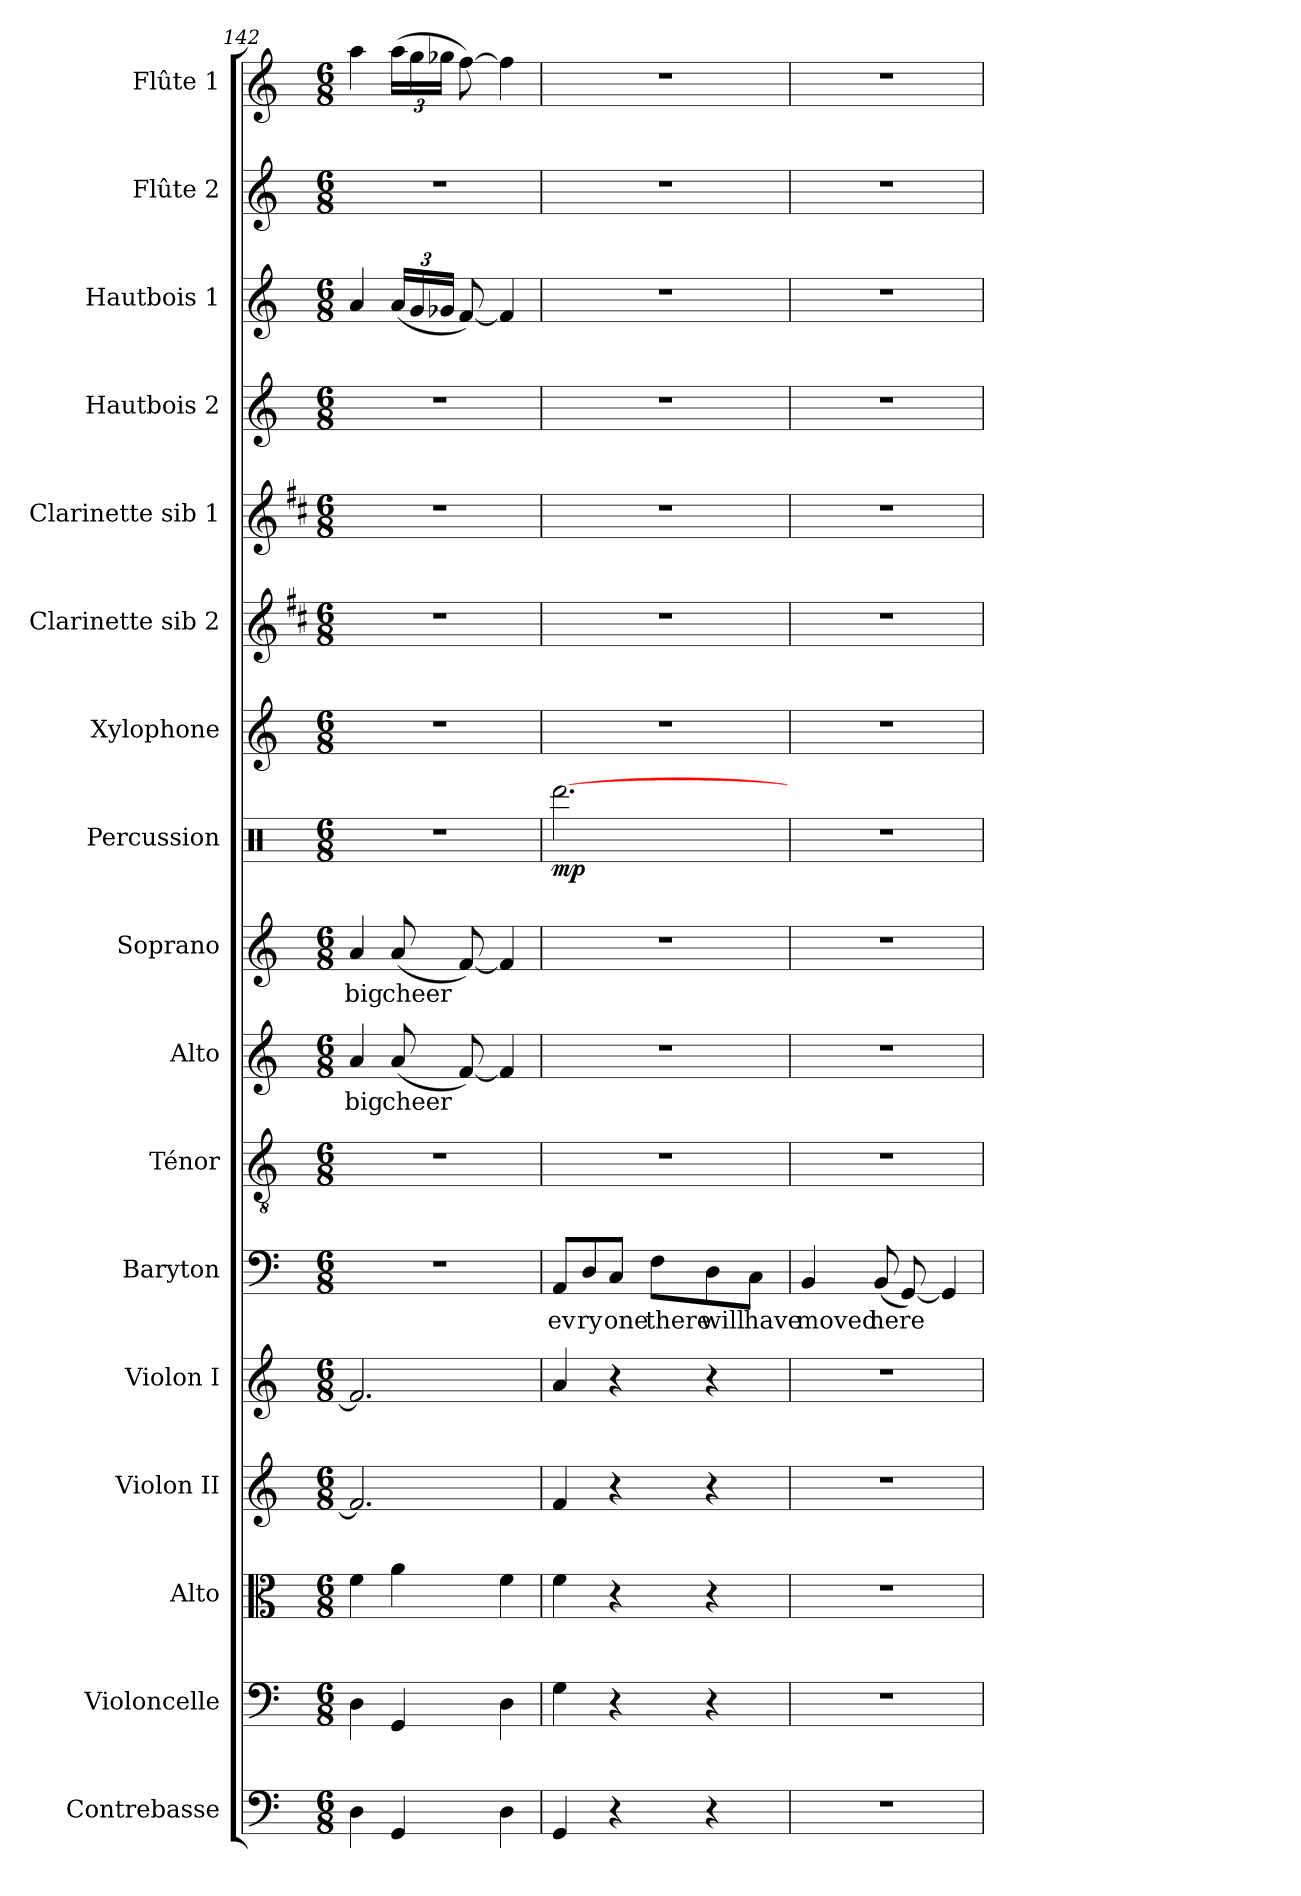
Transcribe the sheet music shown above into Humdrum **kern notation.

**kern	**kern	**kern	**kern	**kern	**kern	**text	**kern	**kern	**text	**kern	**text	**kern	**dynam	**kern	**kern	**kern	**kern	**kern	**kern	**kern
*part17	*part16	*part15	*part14	*part13	*part12	*part12	*part11	*part10	*part10	*part9	*part9	*part8	*part8	*part7	*part6	*part5	*part4	*part3	*part2	*part1
*staff17	*staff16	*staff15	*staff14	*staff13	*staff12	*staff12	*staff11	*staff10	*staff10	*staff9	*staff9	*staff8	*staff8	*staff7	*staff6	*staff5	*staff4	*staff3	*staff2	*staff1
*I"Contrebasse	*I"Violoncelle	*I"Alto	*I"Violon II	*I"Violon I	*I"Baryton	*	*I"Ténor	*I"Alto	*	*I"Soprano	*	*I"Percussion	*	*I"Xylophone	*I"Clarinette sib 2	*I"Clarinette sib 1	*I"Hautbois 2	*I"Hautbois 1	*I"Flûte 2	*I"Flûte 1
*I'Cb.	*I'Vc.	*I'A	*I'Vln. II	*I'Vln. I	*I'Bar.	*	*I'T	*I'A	*	*I'S	*	*I'Perc.	*	*I'Xyl.	*I'Cl. Sib 2	*I'Cl. Sib 1	*I'Hb. 2	*I'Hb. 1	*I'Fl. 2	*I'Fl. 1
*clefF4	*clefF4	*clefC3	*clefG2	*clefG2	*clefF4	*	*clefGv2	*clefG2	*	*clefG2	*	*clefX	*	*clefG2	*clefG2	*clefG2	*clefG2	*clefG2	*clefG2	*clefG2
*ITrd7c12	*	*	*	*	*	*	*	*	*	*	*	*	*	*	*ITrd1c2	*ITrd1c2	*	*	*	*
*k[]	*k[]	*k[]	*k[]	*k[]	*k[]	*	*k[]	*k[]	*	*k[]	*	*k[]	*	*k[]	*k[]	*k[]	*k[]	*k[]	*k[]	*k[]
*C:	*C:	*C:	*C:	*C:	*C:	*	*C:	*C:	*	*C:	*	*C:	*	*C:	*C:	*C:	*C:	*C:	*C:	*C:
*M6/8	*M6/8	*M6/8	*M6/8	*M6/8	*M6/8	*	*M6/8	*M6/8	*	*M6/8	*	*M6/8	*	*M6/8	*M6/8	*M6/8	*M6/8	*M6/8	*M6/8	*M6/8
=142	=142	=142	=142	=142	=142	=142	=142	=142	=142	=142	=142	=142	=142	=142	=142	=142	=142	=142	=142	=142
!	!	!	!	!	!	!	!	!	!LO:LY:b	!	!LO:LY:b	!	!	!	!	!	!	!	!	!
4DD\	4D\	4f\	2.f/]	2.f/]	2.r	.	2.r	4a/	big	4a/	big	2.r	.	2.r	2.r	2.r	2.r	4a/	2.r	4aa\
!	!	!	!	!	!	!	!	!	!LO:LY:b	!	!LO:LY:b	!	!	!	!	!	!	!	!	!
4GGG/	4GG/	4a\	.	.	.	.	.	(<8a/	cheer	(<8a/	cheer	.	.	.	.	.	.	(<24a/LL	.	(>24aa\LL
.	.	.	.	.	.	.	.	.	.	.	.	.	.	.	.	.	.	24g/	.	24gg\
.	.	.	.	.	.	.	.	.	.	.	.	.	.	.	.	.	.	24g-X/JJ	.	24gg-X\JJ
.	.	.	.	.	.	.	.	[8f/)	.	[8f/)	.	.	.	.	.	.	.	[8f/)	.	[8ff\)
4DD\	4D\	4f\	.	.	.	.	.	4f/]	.	4f/]	.	.	.	.	.	.	.	4f/]	.	4ff\]
=143	=143	=143	=143	=143	=143	=143	=143	=143	=143	=143	=143	=143	=143	=143	=143	=143	=143	=143	=143	=143
!	!	!	!	!	!	!LO:LY:b	!	!	!	!	!	!	!LO:DY:b	!	!	!	!	!	!	!
4GGG/	4G\	4f\	4f/	4a/	8AA/L	ev	2.r	2.r	.	2.r	.	[2.Rddd\	mp	2.r	2.r	2.r	2.r	2.r	2.r	2.r
!	!	!	!	!	!	!LO:LY:b	!	!	!	!	!	!	!	!	!	!	!	!	!	!
.	.	.	.	.	8D/	ry	.	.	.	.	.	.	.	.	.	.	.	.	.	.
!	!	!	!	!	!	!LO:LY:b	!	!	!	!	!	!	!	!	!	!	!	!	!	!
4r	4r	4r	4r	4r	8C/J	one	.	.	.	.	.	.	.	.	.	.	.	.	.	.
!	!	!	!	!	!	!LO:LY:b	!	!	!	!	!	!	!	!	!	!	!	!	!	!
.	.	.	.	.	8F\L	there	.	.	.	.	.	.	.	.	.	.	.	.	.	.
!	!	!	!	!	!	!LO:LY:b	!	!	!	!	!	!	!	!	!	!	!	!	!	!
4r	4r	4r	4r	4r	8D\	will	.	.	.	.	.	.	.	.	.	.	.	.	.	.
!	!	!	!	!	!	!LO:LY:b	!	!	!	!	!	!	!	!	!	!	!	!	!	!
.	.	.	.	.	8C\J	have	.	.	.	.	.	.	.	.	.	.	.	.	.	.
=144	=144	=144	=144	=144	=144	=144	=144	=144	=144	=144	=144	=144	=144	=144	=144	=144	=144	=144	=144	=144
!	!	!	!	!	!	!LO:LY:b	!	!	!	!	!	!	!	!	!	!	!	!	!	!
2.r	2.r	2.r	2.r	2.r	4BB/	moved	2.r	2.r	.	2.r	.	2.r	.	2.r	2.r	2.r	2.r	2.r	2.r	2.r
!	!	!	!	!	!	!LO:LY:b	!	!	!	!	!	!	!	!	!	!	!	!	!	!
.	.	.	.	.	(<8BB/	here	.	.	.	.	.	.	.	.	.	.	.	.	.	.
.	.	.	.	.	[8GG/)	.	.	.	.	.	.	.	.	.	.	.	.	.	.	.
.	.	.	.	.	4GG/]	.	.	.	.	.	.	.	.	.	.	.	.	.	.	.
=	=	=	=	=	=	=	=	=	=	=	=	=	=	=	=	=	=	=	=	=
*-	*-	*-	*-	*-	*-	*-	*-	*-	*-	*-	*-	*-	*-	*-	*-	*-	*-	*-	*-	*-
